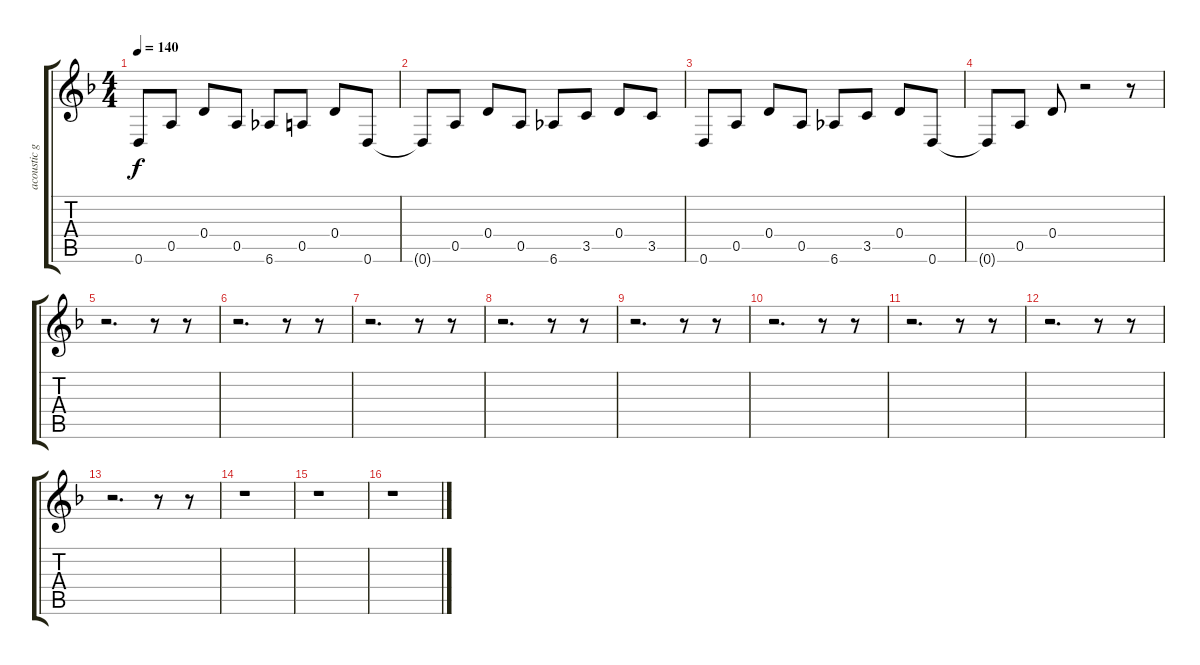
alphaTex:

\track ("acoustic guitar" "acoustic g") {instrument acousticguitarnylon}
\staff {score tabs}
\tuning (E4 B3 G3 D3 A2 D2) {hide}
\ts (4 4)
\tempo 140
\clef g2
\ks f
0.6.8{dy f} 0.5.8 0.4.8 0.5.8 6.6.8 0.5.8 0.4.8 0.6.8 |
0.6{t}.8 0.5.8 0.4.8 0.5.8 6.6.8 3.5.8 0.4.8 3.5.8 |
0.6.8 0.5.8 0.4.8 0.5.8 6.6.8 3.5.8 0.4.8 0.6.8 |
0.6{t}.8 0.5.8 0.4.8 r.2 r.8 |
r.2{d} r.8 r.8 |
r.2{d} r.8 r.8 |
r.2{d} r.8 r.8 |
r.2{d} r.8 r.8 |
r.2{d} r.8 r.8 |
r.2{d} r.8 r.8 |
r.2{d} r.8 r.8 |
r.2{d} r.8 r.8 |
r.2{d} r.8 r.8 |
r.1 |
r.1 |
r.1
